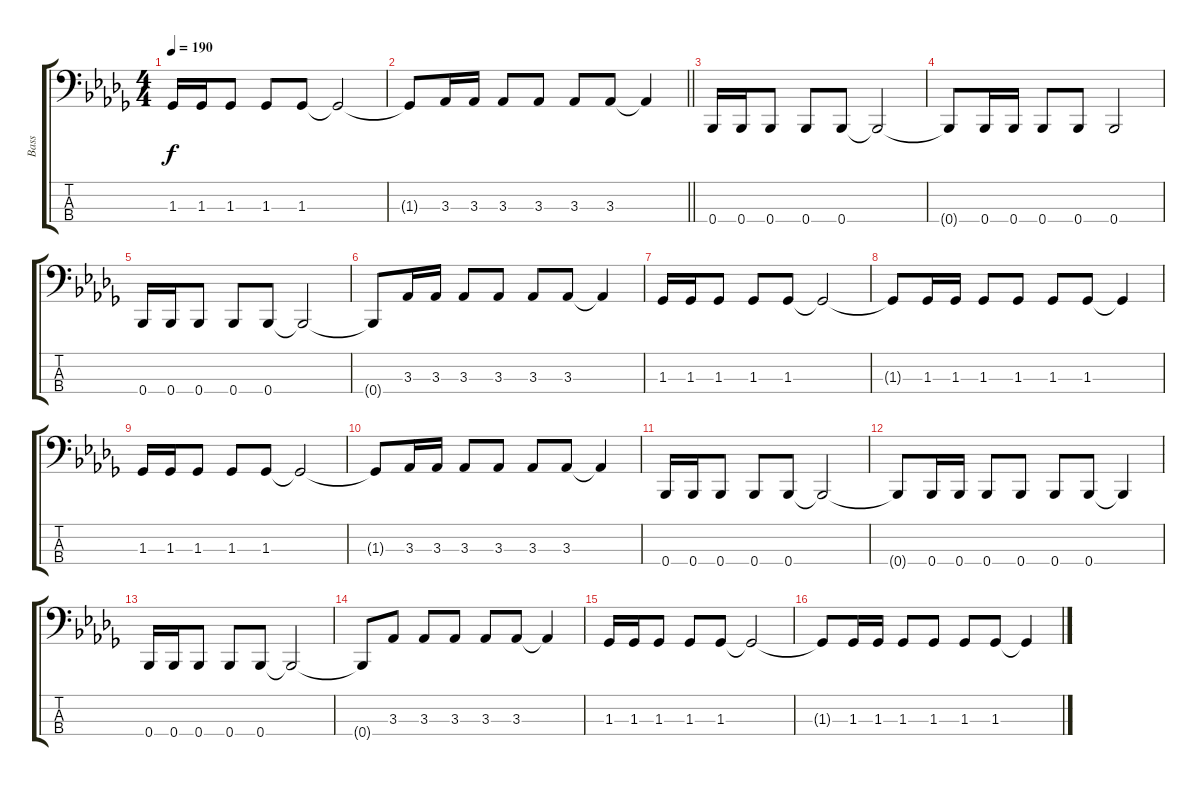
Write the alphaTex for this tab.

\track ("Bass" "Bass") {instrument electricbasspick}
\staff {score tabs}
\tuning (Eb2 Bb1 F1 Bb0) {hide}
\ts (4 4)
\tempo 190
\clef f4
\ks db
1.3.16{dy f} 1.3.16 1.3.8 1.3.8 1.3.8 1.3{t}.2 |
\barLineRight lightlight
1.3{t}.8 3.3.16 3.3.16 3.3.8 3.3.8 3.3.8 3.3.8 3.3{t}.4 |
0.4.16 0.4.16 0.4.8 0.4.8 0.4.8 0.4{t}.2 |
0.4{t}.8 0.4.16 0.4.16 0.4.8 0.4.8 0.4.2 |
0.4.16 0.4.16 0.4.8 0.4.8 0.4.8 0.4{t}.2 |
0.4{t}.8 3.3.16 3.3.16 3.3.8 3.3.8 3.3.8 3.3.8 3.3{t}.4 |
1.3.16 1.3.16 1.3.8 1.3.8 1.3.8 1.3{t}.2 |
1.3{t}.8 1.3.16 1.3.16 1.3.8 1.3.8 1.3.8 1.3.8 1.3{t}.4 |
1.3.16 1.3.16 1.3.8 1.3.8 1.3.8 1.3{t}.2 |
1.3{t}.8 3.3.16 3.3.16 3.3.8 3.3.8 3.3.8 3.3.8 3.3{t}.4 |
0.4.16 0.4.16 0.4.8 0.4.8 0.4.8 0.4{t}.2 |
0.4{t}.8 0.4.16 0.4.16 0.4.8 0.4.8 0.4.8 0.4.8 0.4{t}.4 |
0.4.16 0.4.16 0.4.8 0.4.8 0.4.8 0.4{t}.2 |
0.4{t}.8 3.3.8 3.3.8 3.3.8 3.3.8 3.3.8 3.3{t}.4 |
1.3.16 1.3.16 1.3.8 1.3.8 1.3.8 1.3{t}.2 |
1.3{t}.8 1.3.16 1.3.16 1.3.8 1.3.8 1.3.8 1.3.8 1.3{t}.4
